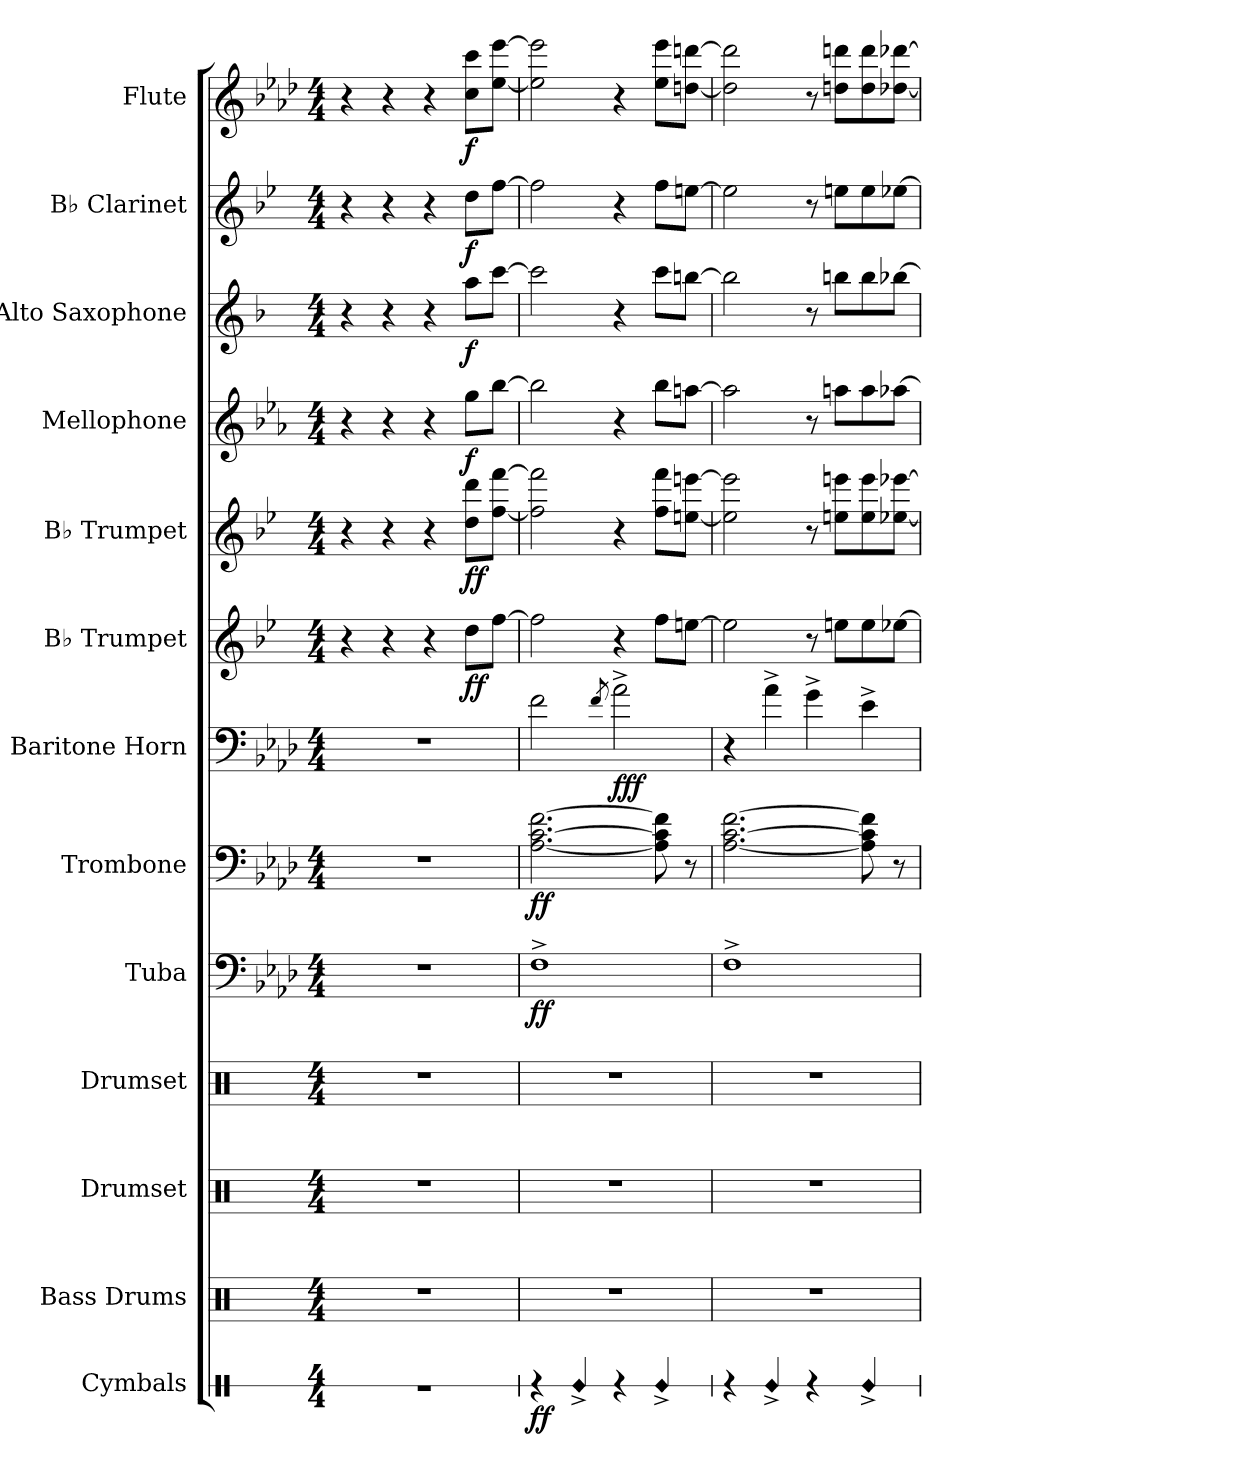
**kern	**dynam	**kern	**kern	**kern	**kern	**dynam	**kern	**dynam	**kern	**dynam	**kern	**dynam	**kern	**dynam	**kern	**dynam	**kern	**dynam	**kern	**dynam	**kern	**dynam
*part13	*part13	*part12	*part11	*part10	*part9	*part9	*part8	*part8	*part7	*part7	*part6	*part6	*part5	*part5	*part4	*part4	*part3	*part3	*part2	*part2	*part1	*part1
*staff13	*staff13	*staff12	*staff11	*staff10	*staff9	*staff9	*staff8	*staff8	*staff7	*staff7	*staff6	*staff6	*staff5	*staff5	*staff4	*staff4	*staff3	*staff3	*staff2	*staff2	*staff1	*staff1
*I"Cymbals	*	*I"Bass Drums	*I"Drumset	*I"Drumset	*I"Tuba	*	*I"Trombone	*	*I"Baritone Horn	*	*I"B♭ Trumpet	*	*I"B♭ Trumpet	*	*I"Mellophone	*	*I"Alto Saxophone	*	*I"B♭ Clarinet	*	*I"Flute	*
*	*	*I'BD	*I'Drs.	*I'Drs.	*I'Tba.	*	*I'Tbn.	*	*I'Bar. Hn.	*	*I'B♭ Tpt.	*	*I'B♭ Tpt.	*	*I'Mph.	*	*I'A. Sax.	*	*I'B♭ Cl.	*	*I'Fl.	*
*stria1	*	*	*	*	*	*	*	*	*	*	*	*	*	*	*	*	*	*	*	*	*	*
*clefX	*	*clefX	*clefX	*clefX	*clefF4	*	*clefF4	*	*clefF4	*	*clefG2	*	*clefG2	*	*clefG2	*	*clefG2	*	*clefG2	*	*clefG2	*
*	*	*	*	*	*	*	*	*	*	*	*ITrd1c2	*	*ITrd1c2	*	*ITrd4c7	*	*ITrd5c9	*	*ITrd1c2	*	*	*
*k[]	*	*k[]	*k[]	*k[]	*k[b-e-a-d-]	*	*k[b-e-a-d-]	*	*k[b-e-a-d-]	*	*k[b-e-a-d-]	*	*k[b-e-a-d-]	*	*k[b-e-a-d-]	*	*k[b-e-a-d-]	*	*k[b-e-a-d-]	*	*k[b-e-a-d-]	*
*M4/4	*	*M4/4	*M4/4	*M4/4	*M4/4	*	*M4/4	*	*M4/4	*	*M4/4	*	*M4/4	*	*M4/4	*	*M4/4	*	*M4/4	*	*M4/4	*
*MM95	*	*MM95	*MM95	*MM95	*MM95	*	*MM95	*	*MM95	*	*MM95	*	*MM95	*	*MM95	*	*MM95	*	*MM95	*	*MM95	*
=1	=1	=1	=1	=1	=1	=1	=1	=1	=1	=1	=1	=1	=1	=1	=1	=1	=1	=1	=1	=1	=1	=1
1r	.	1r	1r	1r	1r	.	1r	.	1r	.	4r	.	4r	.	4r	.	4r	.	4r	.	4r	.
.	.	.	.	.	.	.	.	.	.	.	4r	.	4r	.	4r	.	4r	.	4r	.	4r	.
.	.	.	.	.	.	.	.	.	.	.	4r	.	4r	.	4r	.	4r	.	4r	.	4r	.
!	!	!	!	!	!	!	!	!	!	!	!	!LO:DY:b	!	!LO:DY:b	!	!LO:DY:b	!	!LO:DY:b	!	!LO:DY:b	!	!LO:DY:b
.	.	.	.	.	.	.	.	.	.	.	8cc\L	ff	8cc\ 8ccc\L	ff	8cc\L	f	8cc\L	f	8cc\L	f	8cc\ 8ccc\L	f
.	.	.	.	.	.	.	.	.	.	.	[8ee-\J	.	[8ee-\ [8eee-\J	.	[8ee-\J	.	[8ee-\J	.	[8ee-\J	.	[8ee-\ [8eee-\J	.
=2	=2	=2	=2	=2	=2	=2	=2	=2	=2	=2	=2	=2	=2	=2	=2	=2	=2	=2	=2	=2	=2	=2
!	!LO:DY:b	!	!	!	!	!LO:DY:b	!	!LO:DY:b	!	!	!	!	!	!	!	!	!	!	!	!	!	!
4r	ff	1r	1r	1r	1F^	ff	[2.A-\ [2.c\ [2.f\	ff	2f\	.	2ee-\]	.	2ee-\] 2eee-\]	.	2ee-\]	.	2ee-\]	.	2ee-\]	.	2ee-\] 2eee-\]	.
!LO:N:head=diamond	!	!	!	!	!	!	!	!	!	!	!	!	!	!	!	!	!	!	!	!	!	!
4Re^/	.	.	.	.	.	.	.	.	.	.	.	.	.	.	.	.	.	.	.	.	.	.
.	.	.	.	.	.	.	.	.	8qf/	.	.	.	.	.	.	.	.	.	.	.	.	.
!	!	!	!	!	!	!	!	!	!	!LO:DY:b	!	!	!	!	!	!	!	!	!	!	!	!
4r	.	.	.	.	.	.	.	.	2a-^\	fff	4r	.	4r	.	4r	.	4r	.	4r	.	4r	.
!LO:N:head=diamond	!	!	!	!	!	!	!	!	!	!	!	!	!	!	!	!	!	!	!	!	!	!
4Re^/	.	.	.	.	.	.	8A-\] 8c\] 8f\]	.	.	.	8ee-\L	.	8ee-\ 8eee-\L	.	8ee-\L	.	8ee-\L	.	8ee-\L	.	8ee-\ 8eee-\L	.
.	.	.	.	.	.	.	8r	.	.	.	[8ddn\J	.	[8ddn\ [8dddn\J	.	[8ddn\J	.	[8ddn\J	.	[8ddn\J	.	[8ddn\ [8dddn\J	.
=3	=3	=3	=3	=3	=3	=3	=3	=3	=3	=3	=3	=3	=3	=3	=3	=3	=3	=3	=3	=3	=3	=3
4r	.	1r	1r	1r	1F^	.	[2.A-\ [2.c\ [2.f\	.	4r	.	2dd\]	.	2dd\] 2ddd\]	.	2dd\]	.	2dd\]	.	2dd\]	.	2dd\] 2ddd\]	.
!LO:N:head=diamond	!	!	!	!	!	!	!	!	!	!	!	!	!	!	!	!	!	!	!	!	!	!
4Re^/	.	.	.	.	.	.	.	.	4a-^\	.	.	.	.	.	.	.	.	.	.	.	.	.
4r	.	.	.	.	.	.	.	.	4g^\	.	8r	.	8r	.	8r	.	8r	.	8r	.	8r	.
.	.	.	.	.	.	.	.	.	.	.	8ddn\L	.	8ddn\ 8dddn\L	.	8ddn\L	.	8ddn\L	.	8ddn\L	.	8ddn\ 8dddn\L	.
!LO:N:head=diamond	!	!	!	!	!	!	!	!	!	!	!	!	!	!	!	!	!	!	!	!	!	!
4Re^/	.	.	.	.	.	.	8A-\] 8c\] 8f\]	.	4e-^\	.	8dd\	.	8dd\ 8ddd\	.	8dd\	.	8dd\	.	8dd\	.	8dd\ 8ddd\	.
.	.	.	.	.	.	.	8r	.	.	.	[8dd-X\J	.	[8dd-X\ [8ddd-X\J	.	[8dd-X\J	.	[8dd-X\J	.	[8dd-X\J	.	[8dd-X\ [8ddd-X\J	.
=	=	=	=	=	=	=	=	=	=	=	=	=	=	=	=	=	=	=	=	=	=	=
*-	*-	*-	*-	*-	*-	*-	*-	*-	*-	*-	*-	*-	*-	*-	*-	*-	*-	*-	*-	*-	*-	*-
